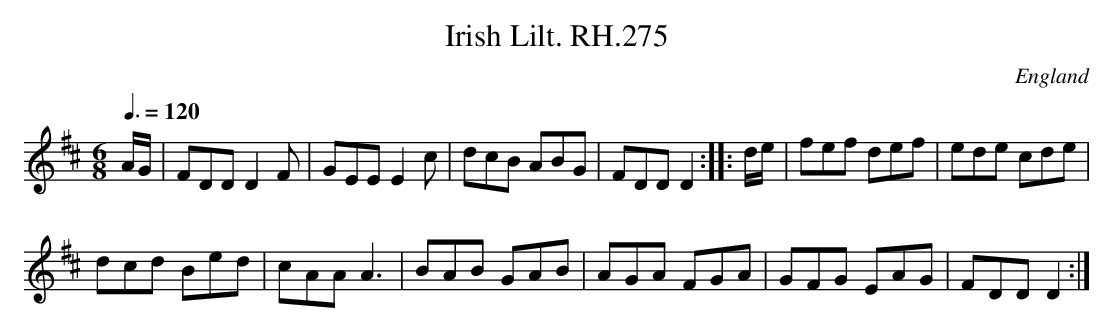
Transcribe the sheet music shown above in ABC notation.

X:1
T:Irish Lilt. RH.275
O:England
M:6/8
L:1/8
Q:3/8=120
K:D
A/G/|FDD D2F|GEE E2c|dcB ABG|FDD D2:|\
|:d/e/|fef def|ede cde|
dcd Bed|cAA A3|\
BAB GAB|AGA FGA|GFG EAG|FDD D2:|
